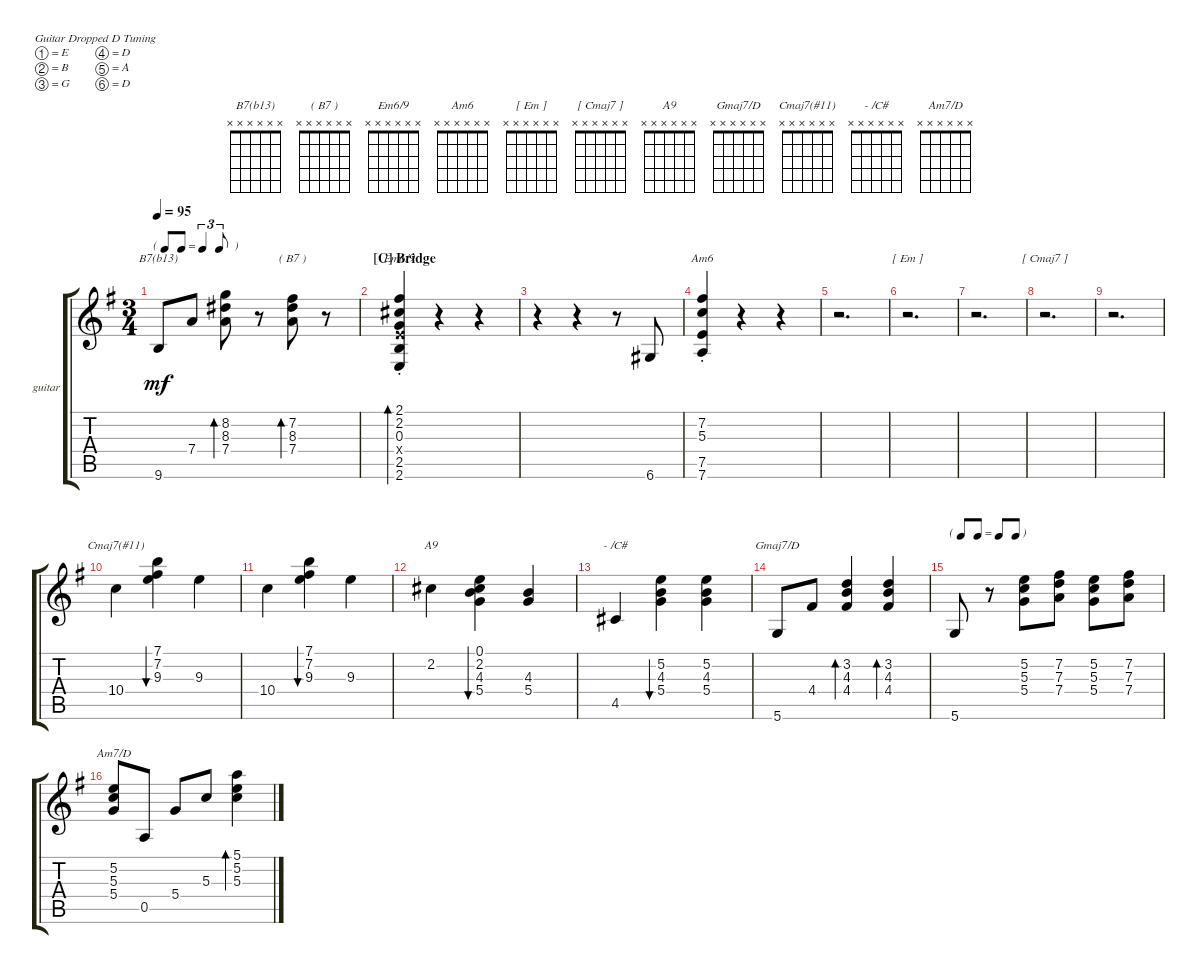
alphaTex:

\defaultSystemsLayout 4
\bracketExtendMode groupsimilarinstruments
\firstSystemTrackNameOrientation horizontal
\otherSystemsTrackNameOrientation horizontal
\track ("guitar: Mundell Lowe" "guitar") {instrument electricguitarclean}
\staff {score tabs}
\tuning (E4 B3 G3 D3 A2 D2)
\chord ("B7(b13)" x x x x x x)
\chord ("( B7 )" x x x x x x)
\chord ("Em6/9" x x x x x x)
\chord ("Am6" x x x x x x)
\chord ("[ Em ]" x x x x x x)
\chord ("[ Cmaj7 ]" x x x x x x)
\chord ("A9" x x x x x x)
\chord ("Gmaj7/D" x x x x x x)
\chord ("Cmaj7(#11)" x x x x x x)
\chord ("- /C#" x x x x x x)
\chord ("Am7/D" x x x x x x)
\ts (3 4)
\tf triplet8th
\tempo 95
\clef g2
\ks g
9.6.8{ch "B7(b13)" dy mf} 7.4.8 (8.3 8.2 7.4).8{bd 120} r.8 (7.2 8.3 7.4).8{bd 121 ch "( B7 )"} r.8 |
\section ("C" "Bridge")
\scale
0.259775 (2.6{st} 2.1{st} 2.2{st} 0.3{st} 2.4{st x} 2.5{st}).4{bd 119 ch "Em6/9"} r.4 r.4 |
\scale
0.310637 r.4 r.4 r.8 6.6.8 |
\scale
0.25692 (7.2{st} 5.3{st} 7.5{st} 7.6{st}).4{ch "Am6"} r.4 r.4 |
r.2{d} |
r.2{d ch "[ Em ]"} |
r.2{d} |
r.2{d ch "[ Cmaj7 ]"} |
r.2{d} |
\scale
0.198546 10.4.4{ch "Cmaj7(#11)"} (7.1 7.2 9.3).4{bu 170} 9.3.4 |
\scale
0.26568 10.4.4 (7.1 7.2 9.3).4{bu 170} 9.3.4 |
\scale
0.317253 2.2.4{ch "A9"} (0.1 5.4 2.2 4.3).4{bu 116} (4.3 5.4).4 |
\scale
0.218543 4.5.4{ch "- /C#"} (5.2 4.3 5.4).4{bu 115} (5.4 4.3 5.2).4 |
\scale
0.226804 5.6.8{ch "Gmaj7/D"} 4.4.8 (3.2 4.3 4.4).4{bd 168} (3.2 4.3 4.4).4{bd 168} |
\tf none
\scale
0.226804 5.6.8 r.8 (5.4 5.3 5.2).8 (7.2 7.3 7.4).8 (5.4 5.3 5.2).8 (7.2 7.3 7.4).8 |
\scale
0.261089 (5.4 5.3 5.2).8{ch "Am7/D"} 0.5.8 5.4.8 5.3.8 (5.2 5.1 5.3).4{bd 114}
